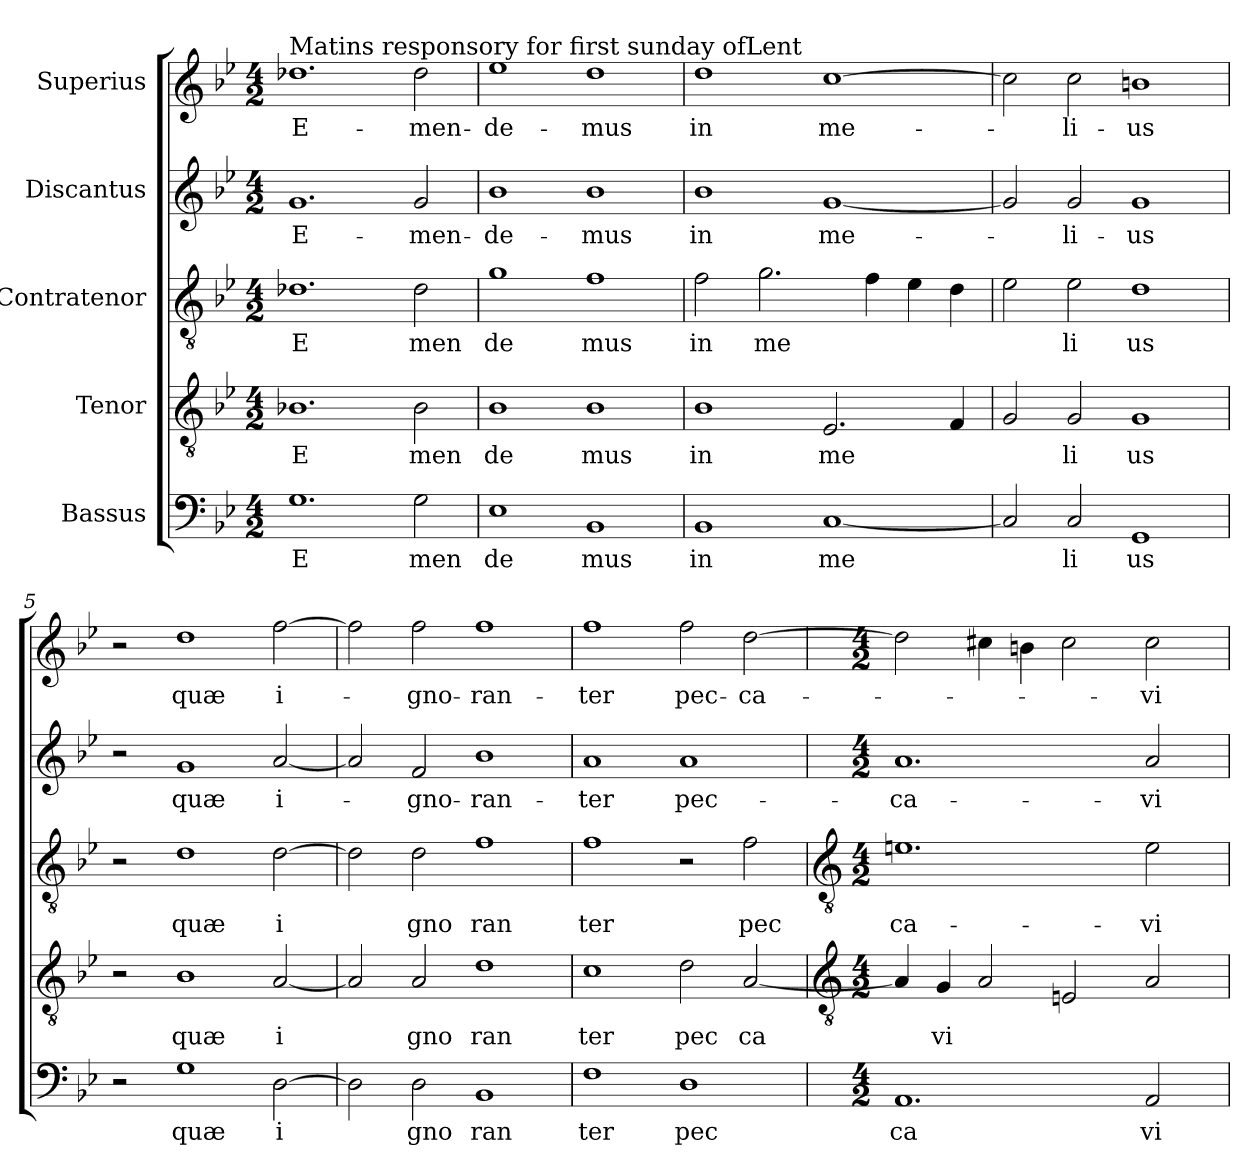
**kern	**text	**kern	**text	**kern	**text	**kern	**text	**kern	**text
*part5	*part5	*part4	*part4	*part3	*part3	*part2	*part2	*part1	*part1
*staff5	*staff5	*staff4	*staff4	*staff3	*staff3	*staff2	*staff2	*staff1	*staff1
*I"Bassus	*	*I"Tenor	*	*I"Contratenor	*	*I"Discantus	*	*I"Superius	*
*clefF4	*	*clefGv2	*	*clefGv2	*	*clefG2	*	*clefG2	*
*k[b-e-]	*	*k[b-e-]	*	*k[b-e-]	*	*k[b-e-]	*	*k[b-e-]	*
*B-:	*	*B-:	*	*B-:	*	*B-:	*	*B-:	*
*M4/2	*	*M4/2	*	*M4/2	*	*M4/2	*	*M4/2	*
=1	=1	=1	=1	=1	=1	=1	=1	=1	=1
!	!	!	!	!	!	!	!	!LO:TX:a:t=Matins responsory for first sunday ofLent	!
!	!LO:LY:b	!	!LO:LY:b	!	!LO:LY:b	!	!LO:LY:b	!	!LO:LY:b
1.G	E	1.B-X	E	1.d-X	E	1.g	E-	1.dd-X	E-
!	!LO:LY:b	!	!LO:LY:b	!	!LO:LY:b	!	!LO:LY:b	!	!LO:LY:b
2G\	men	2B-\	men	2d-\	men	2g/	-men-	2dd-\	-men-
=2	=2	=2	=2	=2	=2	=2	=2	=2	=2
!	!LO:LY:b	!	!LO:LY:b	!	!LO:LY:b	!	!LO:LY:b	!	!LO:LY:b
1E-	de	1B-	de	1g	de	1b-	-de-	1ee-	-de-
!	!LO:LY:b	!	!LO:LY:b	!	!LO:LY:b	!	!LO:LY:b	!	!LO:LY:b
1BB-	mus	1B-	mus	1f	mus	1b-	-mus	1dd	-mus
=3	=3	=3	=3	=3	=3	=3	=3	=3	=3
!	!LO:LY:b	!	!LO:LY:b	!	!LO:LY:b	!	!LO:LY:b	!	!LO:LY:b
1BB-	in	1B-	in	2f\	in	1b-	in	1dd	in
!	!	!	!	!	!LO:LY:b	!	!	!	!
.	.	.	.	2.g\	me	.	.	.	.
!	!LO:LY:b	!	!LO:LY:b	!	!	!	!LO:LY:b	!	!LO:LY:b
[1C	me	2.E-/	me	.	.	[1g	me-	[1cc	me-
.	.	.	.	4f\	.	.	.	.	.
.	.	.	.	4e-\	.	.	.	.	.
.	.	4F/	.	4d\	.	.	.	.	.
=4	=4	=4	=4	=4	=4	=4	=4	=4	=4
2C/]	.	2G/	.	2e-\	.	2g/]	.	2cc\]	.
!	!LO:LY:b	!	!LO:LY:b	!	!LO:LY:b	!	!LO:LY:b	!	!LO:LY:b
2C/	li	2G/	li	2e-\	li	2g/	-li-	2cc\	-li-
!	!LO:LY:b	!	!LO:LY:b	!	!LO:LY:b	!	!LO:LY:b	!	!LO:LY:b
1GG	us	1G	us	1d	us	1g	-us	1bn	-us
=5	=5	=5	=5	=5	=5	=5	=5	=5	=5
2r	.	2r	.	2r	.	2r	.	2r	.
!	!LO:LY:b	!	!LO:LY:b	!	!LO:LY:b	!	!LO:LY:b	!	!LO:LY:b
1G	quæ	1B-	quæ	1d	quæ	1g	quæ	1dd	quæ
!	!LO:LY:b	!	!LO:LY:b	!	!LO:LY:b	!	!LO:LY:b	!	!LO:LY:b
[2D\	i	[2A/	i	[2d\	i	[2a/	i-	[2ff\	i-
=6	=6	=6	=6	=6	=6	=6	=6	=6	=6
2D\]	.	2A/]	.	2d\]	.	2a/]	.	2ff\]	.
!	!LO:LY:b	!	!LO:LY:b	!	!LO:LY:b	!	!LO:LY:b	!	!LO:LY:b
2D\	gno	2A/	gno	2d\	gno	2f/	-gno-	2ff\	-gno-
!	!LO:LY:b	!	!LO:LY:b	!	!LO:LY:b	!	!LO:LY:b	!	!LO:LY:b
1BB-	ran	1d	ran	1f	ran	1b-	-ran-	1ff	-ran-
=7	=7	=7	=7	=7	=7	=7	=7	=7	=7
!	!LO:LY:b	!	!LO:LY:b	!	!LO:LY:b	!	!LO:LY:b	!	!LO:LY:b
1F	ter	1c	ter	1f	ter	1a	-ter	1ff	-ter
!	!LO:LY:b	!	!LO:LY:b	!	!	!	!LO:LY:b	!	!LO:LY:b
1D	pec	2d\	pec	2r	.	1a	pec-	2ff\	pec-
!	!	!	!LO:LY:b	!	!LO:LY:b	!	!	!	!LO:LY:b
.	.	[2A/	ca	2f\	pec	.	.	[2dd\	-ca-
!!LO:LB:g=z
=8	=8	=8	=8	=8	=8	=8	=8	=8	=8
*	*	*clefGv2	*	*clefGv2	*	*	*	*	*
*M4/2	*	*M4/2	*	*M4/2	*	*M4/2	*	*M4/2	*
!	!LO:LY:b	!	!	!	!LO:LY:b	!	!LO:LY:b	!	!
*^	*	*^	*	*^	*	*^	*	*^	*
1.AA/	4ryy	ca	4A/]	4ryy	.	1.en/	4ryy	ca-	1.a/	4ryy	-ca-	2dd\]	4ryy	.
!	!	!	!	!	!LO:LY:b	!	!	!	!	!	!	!	!	!
.	4ryy	.	4G/	4ryy	vi	.	4ryy	.	.	4ryy	.	.	4ryy	.
.	4ryy	.	2A/	4ryy	.	.	4ryy	.	.	4ryy	.	4cc#X\	4ryy	.
.	4ryy	.	.	4ryy	.	.	4ryy	.	.	4ryy	.	4bn\	4ryy	.
.	4ryy	.	2En/	4ryy	.	.	4ryy	.	.	4ryy	.	2cc#\	4ryy	.
.	4ryy	.	.	4ryy	.	.	4ryy	.	.	4ryy	.	.	4ryy	.
!	!	!LO:LY:b	!	!	!	!	!	!LO:LY:b	!	!	!LO:LY:b	!	!	!LO:LY:b
2AA/	4ryy	vi	2A/	4ryy	.	2e\	4ryy	-vi-	2a/	4ryy	-vi-	2cc#\	4ryy	-vi
.	4ryy	.	.	4ryy	.	.	4ryy	.	.	4ryy	.	.	4ryy	.
*v	*v	*	*	*	*	*v	*v	*	*v	*v	*	*v	*v	*
*	*	*v	*v	*	*	*	*	*	*	*
=	=	=	=	=	=	=	=	=	=
*-	*-	*-	*-	*-	*-	*-	*-	*-	*-
